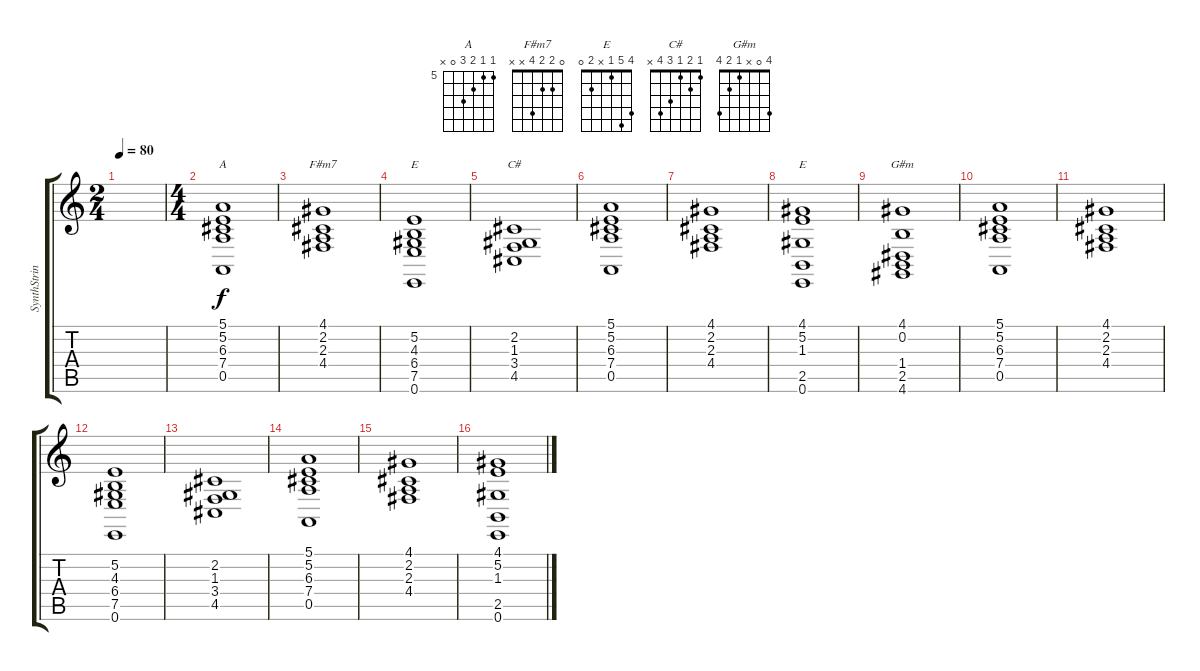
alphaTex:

\track ("SynthStrings" "SynthStrin") {instrument synthstrings1}
\staff {score tabs}
\tuning (E4 B3 G3 D3 A2 E2) {hide}
\chord ("A" 5 5 6 7 0 x) {firstfret 5}
\chord ("F#m7" 0 2 2 4 x x)
\chord ("E" x 5 4 6 7 0) {firstfret 4}
\chord ("C#" 1 2 1 3 4 x)
\chord ("E" 4 5 1 x 2 0)
\chord ("G#m" 4 0 x 1 2 4)
\ts (2 4)
\tempo 80
\clef g2
\ks c
|
\ts (4 4)
(5.1 5.2 6.3 7.4 0.5).1{ch "A"} |
(4.1 2.2 2.3 4.4).1{ch "F#m7"} |
(5.2 4.3 6.4 7.5 0.6).1{ch "E"} |
(2.2 1.3 3.4 4.5).1{ch "C#"} |
(5.1 5.2 6.3 7.4 0.5).1 |
(4.1 2.2 2.3 4.4).1 |
(4.1 5.2 1.3 2.5 0.6).1{ch "E"} |
(4.1 0.2 1.4 2.5 4.6).1{ch "G#m"} |
(5.1 5.2 6.3 7.4 0.5).1 |
(4.1 2.2 2.3 4.4).1 |
(5.2 4.3 6.4 7.5 0.6).1 |
(2.2 1.3 3.4 4.5).1 |
(5.1 5.2 6.3 7.4 0.5).1 |
(4.1 2.2 2.3 4.4).1 |
(4.1 5.2 1.3 2.5 0.6).1
